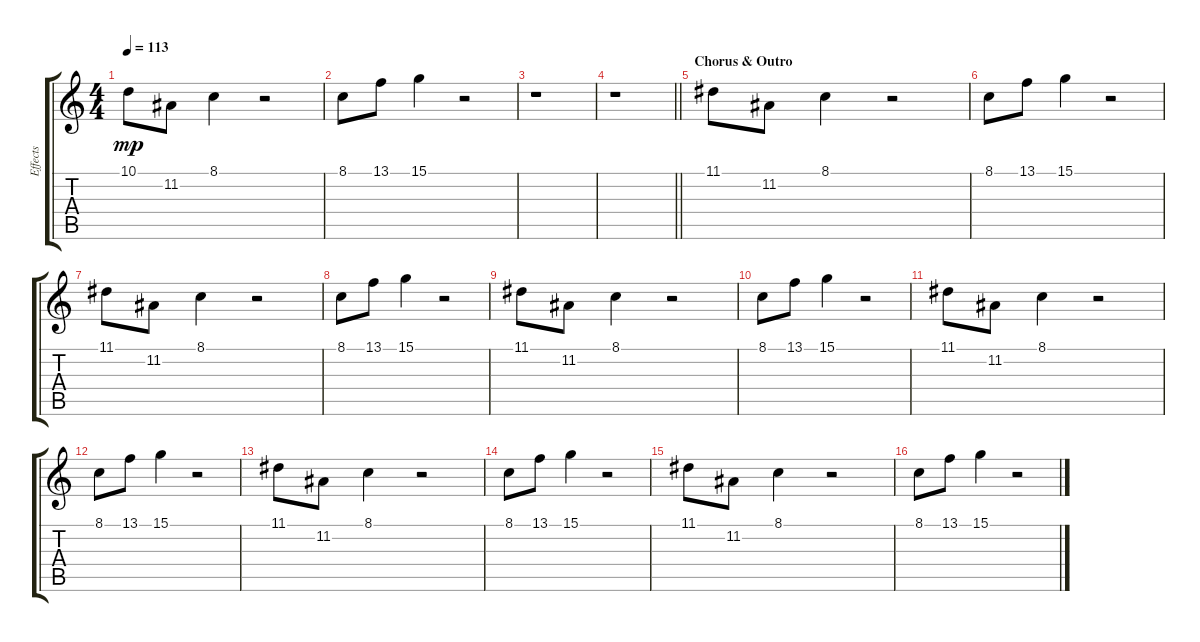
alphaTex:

\track ("Effects" "Effects") {instrument trumpet}
\staff {score tabs}
\tuning (E4 B3 G3 D3 A2 E2) {hide}
\ts (4 4)
\tempo 113
\clef g2
\ks c
10.1.8{dy mp} 11.2.8 8.1.4 r.2 |
8.1.8 13.1.8 15.1.4 r.2 |
r.1 |
\barLineRight lightlight
r.1 |
\section ("" "Chorus & Outro")
11.1.8 11.2.8 8.1.4 r.2 |
8.1.8 13.1.8 15.1.4 r.2 |
11.1.8 11.2.8 8.1.4 r.2 |
8.1.8 13.1.8 15.1.4 r.2 |
11.1.8 11.2.8 8.1.4 r.2 |
8.1.8 13.1.8 15.1.4 r.2 |
11.1.8 11.2.8 8.1.4 r.2 |
8.1.8 13.1.8 15.1.4 r.2 |
11.1.8 11.2.8 8.1.4 r.2 |
8.1.8 13.1.8 15.1.4 r.2 |
11.1.8 11.2.8 8.1.4 r.2 |
8.1.8 13.1.8 15.1.4 r.2
